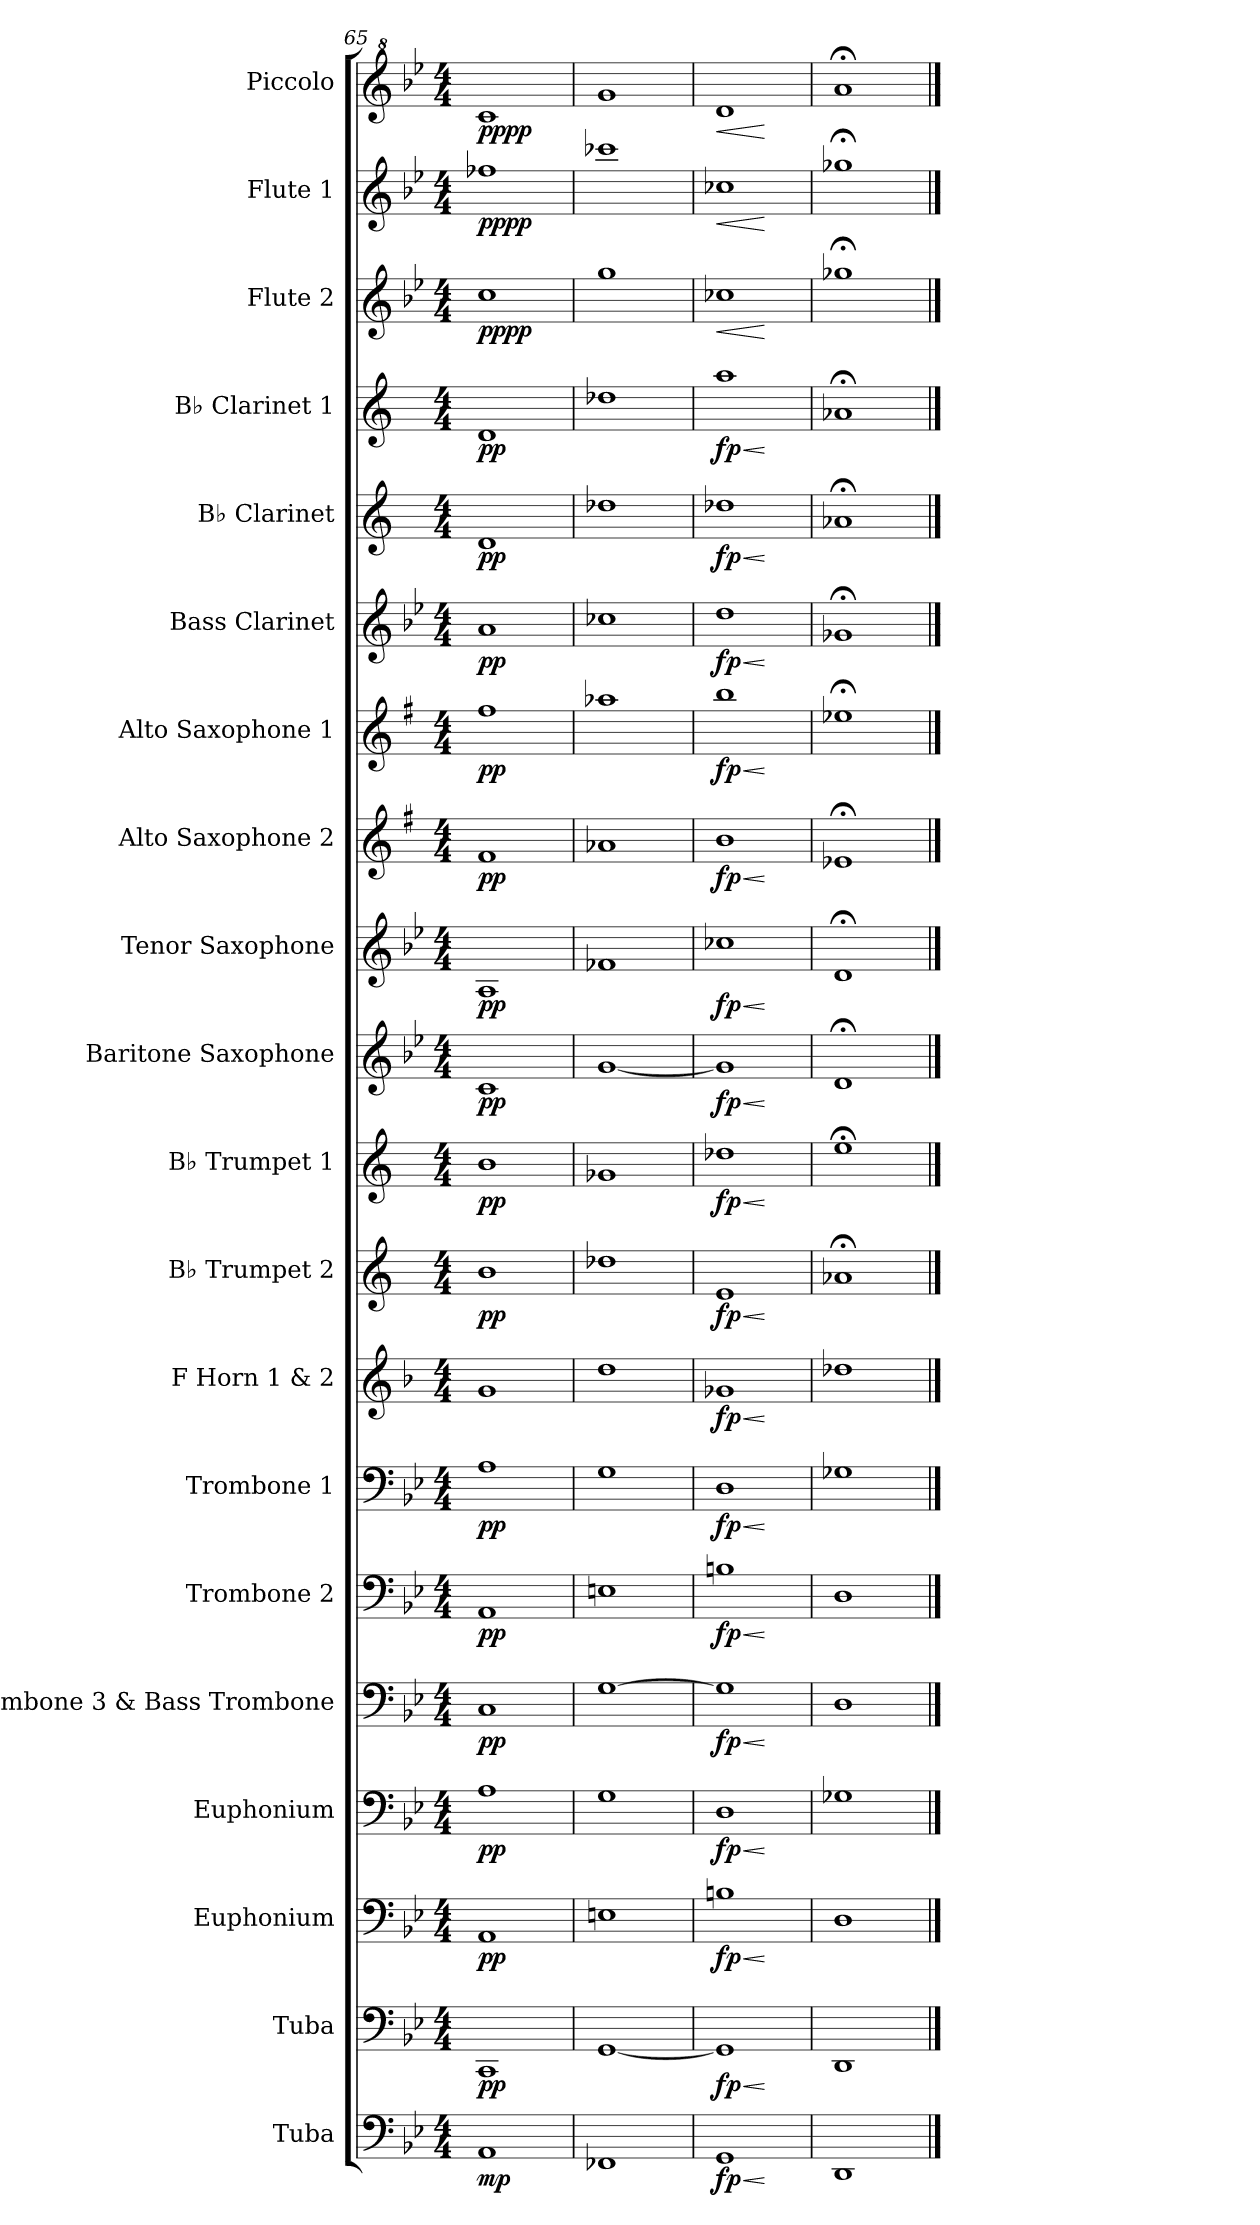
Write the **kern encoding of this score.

**kern	**dynam	**kern	**dynam	**kern	**dynam	**kern	**dynam	**kern	**dynam	**kern	**dynam	**kern	**dynam	**kern	**dynam	**kern	**dynam	**kern	**dynam	**kern	**dynam	**kern	**dynam	**kern	**dynam	**kern	**dynam	**kern	**dynam	**kern	**dynam	**kern	**dynam	**kern	**dynam	**kern	**dynam	**kern	**dynam
*part20	*part20	*part19	*part19	*part18	*part18	*part17	*part17	*part16	*part16	*part15	*part15	*part14	*part14	*part13	*part13	*part12	*part12	*part11	*part11	*part10	*part10	*part9	*part9	*part8	*part8	*part7	*part7	*part6	*part6	*part5	*part5	*part4	*part4	*part3	*part3	*part2	*part2	*part1	*part1
*staff20	*staff20	*staff19	*staff19	*staff18	*staff18	*staff17	*staff17	*staff16	*staff16	*staff15	*staff15	*staff14	*staff14	*staff13	*staff13	*staff12	*staff12	*staff11	*staff11	*staff10	*staff10	*staff9	*staff9	*staff8	*staff8	*staff7	*staff7	*staff6	*staff6	*staff5	*staff5	*staff4	*staff4	*staff3	*staff3	*staff2	*staff2	*staff1	*staff1
*I"Tuba	*	*I"Tuba	*	*I"Euphonium	*	*I"Euphonium	*	*I"Trombone 3 &amp; Bass Trombone	*	*I"Trombone 2	*	*I"Trombone 1	*	*I"F Horn 1 &amp; 2	*	*I"B♭ Trumpet 2	*	*I"B♭ Trumpet 1	*	*I"Baritone Saxophone	*	*I"Tenor Saxophone	*	*I"Alto Saxophone 2	*	*I"Alto Saxophone 1	*	*I"Bass Clarinet	*	*I"B♭ Clarinet	*	*I"B♭ Clarinet 1	*	*I"Flute 2	*	*I"Flute 1	*	*I"Piccolo	*
*I'Tba.	*	*I'Tba.	*	*I'Euph.	*	*I'Euph.	*	*I'Tbn. 3 B. Tbn.	*	*I'Tbn. 2	*	*I'Tbn. 1	*	*I'F Hn. 1 2	*	*I'B♭ Tpt. 2	*	*I'B♭ Tpt. 1	*	*I'Bar. Sax.	*	*I'T. Sax.	*	*I'A. Sax. 2	*	*I'A. Sax. 1	*	*I'B. Cl.	*	*I'B♭ Cl.	*	*I'B♭ Cl. 1	*	*I'Fl. 2	*	*I'Fl. 1	*	*I'Picc.	*
*clefF4	*	*clefF4	*	*clefF4	*	*clefF4	*	*clefF4	*	*clefF4	*	*clefF4	*	*clefG2	*	*clefG2	*	*clefG2	*	*clefG2	*	*clefG2	*	*clefG2	*	*clefG2	*	*clefG2	*	*clefG2	*	*clefG2	*	*clefG2	*	*clefG2	*	*clefG^2	*
*	*	*	*	*	*	*	*	*	*	*	*	*	*	*ITrd4c7	*	*ITrd1c2	*	*ITrd1c2	*	*ITrd12c21	*	*ITrd8c14	*	*ITrd5c9	*	*ITrd5c9	*	*ITrd8c14	*	*ITrd1c2	*	*ITrd1c2	*	*	*	*	*	*ITrd-7c-12	*
*k[b-e-]	*	*k[b-e-]	*	*k[b-e-]	*	*k[b-e-]	*	*k[b-e-]	*	*k[b-e-]	*	*k[b-e-]	*	*k[b-e-]	*	*k[b-e-]	*	*k[b-e-]	*	*k[b-e-]	*	*k[b-e-]	*	*k[b-e-]	*	*k[b-e-]	*	*k[b-e-]	*	*k[b-e-]	*	*k[b-e-]	*	*k[b-e-]	*	*k[b-e-]	*	*k[b-e-]	*
*M4/4	*	*M4/4	*	*M4/4	*	*M4/4	*	*M4/4	*	*M4/4	*	*M4/4	*	*M4/4	*	*M4/4	*	*M4/4	*	*M4/4	*	*M4/4	*	*M4/4	*	*M4/4	*	*M4/4	*	*M4/4	*	*M4/4	*	*M4/4	*	*M4/4	*	*M4/4	*
=65	=65	=65	=65	=65	=65	=65	=65	=65	=65	=65	=65	=65	=65	=65	=65	=65	=65	=65	=65	=65	=65	=65	=65	=65	=65	=65	=65	=65	=65	=65	=65	=65	=65	=65	=65	=65	=65	=65	=65
!	!LO:DY:b	!	!LO:DY:b	!	!LO:DY:b	!	!LO:DY:b	!	!LO:DY:b	!	!LO:DY:b	!	!LO:DY:b	!	!	!	!LO:DY:b	!	!LO:DY:b	!	!LO:DY:b	!	!LO:DY:b	!	!LO:DY:b	!	!LO:DY:b	!	!LO:DY:b	!	!LO:DY:b	!	!LO:DY:b	!	!LO:DY:b	!	!	!	!
!	!	!	!	!	!	!	!	!	!	!	!	!	!	!	!	!	!	!	!	!	!	!	!	!	!	!	!	!	!	!	!	!	!	!	!LO:DY:n=1:b	!	!LO:DY:b	!	!
!	!	!	!	!	!	!	!	!	!	!	!	!	!	!	!	!	!	!	!	!	!	!	!	!	!	!	!	!	!	!	!	!	!	!	!	!	!LO:DY:n=1:b	!	!LO:DY:b
!	!	!	!	!	!	!	!	!	!	!	!	!	!	!	!	!	!	!	!	!	!	!	!	!	!	!	!	!	!	!	!	!	!	!	!	!	!	!	!LO:DY:n=1:b
1AA	mp	1CC	pp	1AA	pp	1A	pp	1C	pp	1AA	pp	1A	pp	1c	.	1a	pp	1a	pp	1C	pp	1AA	pp	1A	pp	1a	pp	1A	pp	1c	pp	1c	pp	1cc	pp pp	1ff-X	pp pp	1ccc	pp pp
!!LO:PB:g=z
=66	=66	=66	=66	=66	=66	=66	=66	=66	=66	=66	=66	=66	=66	=66	=66	=66	=66	=66	=66	=66	=66	=66	=66	=66	=66	=66	=66	=66	=66	=66	=66	=66	=66	=66	=66	=66	=66	=66	=66
1FF-X	.	[1GG	.	1En	.	1G	.	[1G	.	1En	.	1G	.	1g	.	1cc-X	.	1f-X	.	[1G	.	1F-X	.	1c-X	.	1cc-X	.	1c-X	.	1cc-X	.	1cc-X	.	1gg	.	1ccc-X	.	1ggg	.
=67	=67	=67	=67	=67	=67	=67	=67	=67	=67	=67	=67	=67	=67	=67	=67	=67	=67	=67	=67	=67	=67	=67	=67	=67	=67	=67	=67	=67	=67	=67	=67	=67	=67	=67	=67	=67	=67	=67	=67
!	!LO:HP:b	!	!LO:HP:b	!	!LO:HP:b	!	!LO:HP:b	!	!LO:HP:b	!	!LO:HP:b	!	!LO:HP:b	!	!LO:HP:b	!	!LO:HP:b	!	!LO:HP:b	!	!LO:HP:b	!	!LO:HP:b	!	!LO:HP:b	!	!LO:HP:b	!	!LO:HP:b	!	!LO:HP:b	!	!LO:HP:b	!	!LO:HP:b	!	!LO:HP:b	!	!LO:HP:b
!	!LO:DY:n=1:b	!	!LO:DY:n=1:b	!	!LO:DY:n=1:b	!	!LO:DY:n=1:b	!	!LO:DY:n=1:b	!	!LO:DY:n=1:b	!	!LO:DY:n=1:b	!	!LO:DY:n=1:b	!	!LO:DY:n=1:b	!	!LO:DY:n=1:b	!	!LO:DY:n=1:b	!	!LO:DY:n=1:b	!	!LO:DY:n=1:b	!	!LO:DY:n=1:b	!	!LO:DY:n=1:b	!	!LO:DY:n=1:b	!	!LO:DY:n=1:b	!	!LO:DY:n=1:b	!	!	!	!
!	!	!	!	!	!	!	!	!	!	!	!	!	!	!	!	!	!	!	!	!	!	!	!	!	!	!	!	!	!	!	!	!	!	!	!LO:DY:n=2:b	!	!LO:DY:n=1:b	!	!
!	!	!	!	!	!	!	!	!	!	!	!	!	!	!	!	!	!	!	!	!	!	!	!	!	!	!	!	!	!	!	!	!	!	!	!	!	!LO:DY:n=2:b	!	!LO:DY:n=1:b
!	!	!	!	!	!	!	!	!	!	!	!	!	!	!	!	!	!	!	!	!	!	!	!	!	!	!	!	!	!	!	!	!	!	!	!	!	!	!	!LO:DY:n=2:b
1GG	< fp	1GG]	< fp	1Bn	< fp	1D	< fp	1G]	< fp	1Bn	< fp	1D	< fp	1c-X	< fp	1d	< fp	1cc-X	< fp	1G]	< fp	1c-X	< fp	1d	< fp	1dd	< fp	1d	< fp	1cc-X	< fp	1gg	< fp	1cc-X	< fp fp	1cc-X	< fp fp	1ddd	< fp fp
.	[	.	[	.	[	.	[	.	[	.	[	.	[	.	[	.	[	.	[	.	[	.	[	.	[	.	[	.	[	.	[	.	[	.	[	.	[	.	[
=68	=68	=68	=68	=68	=68	=68	=68	=68	=68	=68	=68	=68	=68	=68	=68	=68	=68	=68	=68	=68	=68	=68	=68	=68	=68	=68	=68	=68	=68	=68	=68	=68	=68	=68	=68	=68	=68	=68	=68
1DD	.	1DD	.	1D	.	1G-X	.	1D	.	1D	.	1G-X	.	1g-X	.	1g-X;<	.	1dd;<	.	1D;<	.	1D;<	.	1G-X;<	.	1g-X;<	.	1G-X;<	.	1g-X;<	.	1g-X;<	.	1gg-X;<	.	1gg-X;<	.	1aaa;<	.
==	==	==	==	==	==	==	==	==	==	==	==	==	==	==	==	==	==	==	==	==	==	==	==	==	==	==	==	==	==	==	==	==	==	==	==	==	==	==	==
*-	*-	*-	*-	*-	*-	*-	*-	*-	*-	*-	*-	*-	*-	*-	*-	*-	*-	*-	*-	*-	*-	*-	*-	*-	*-	*-	*-	*-	*-	*-	*-	*-	*-	*-	*-	*-	*-	*-	*-
